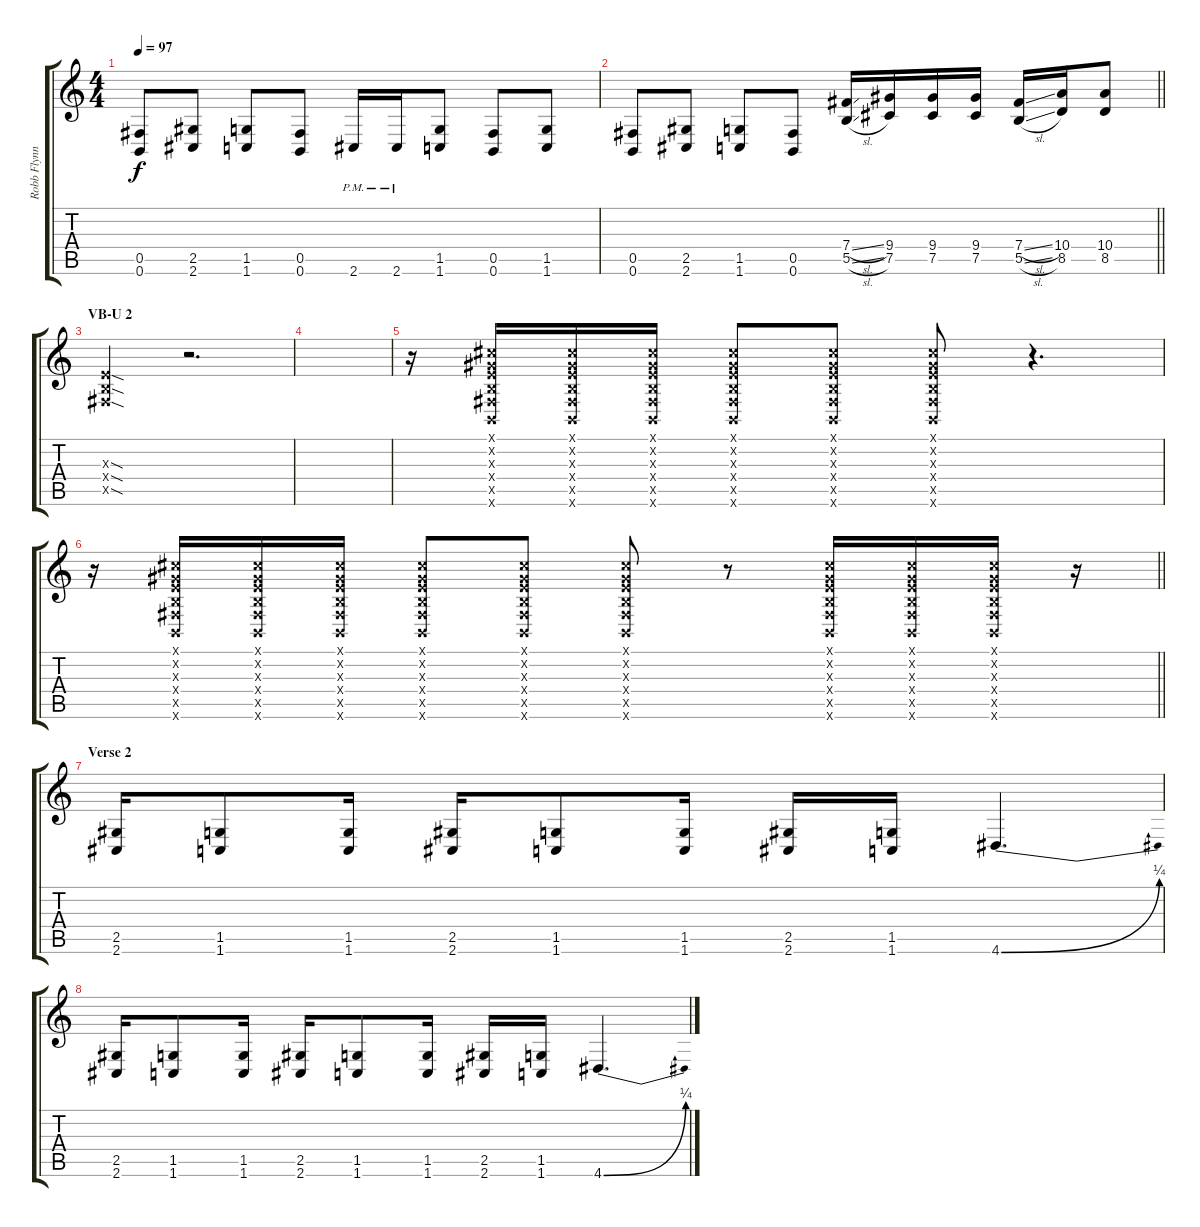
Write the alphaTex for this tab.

\track ("Robb Flynn" "Robb Flynn") {instrument distortionguitar}
\staff {score tabs}
\tuning (Db4 Ab3 E3 B2 Gb2 B1) {hide}
\ts (4 4)
\tempo 97
\clef g2
\ks c
(0.5 0.6).8{dy f} (2.5 2.6).8 (1.5 1.6).8 (0.5 0.6).8 2.6{pm}.16 2.6{pm}.16 (1.5 1.6).8 (0.5 0.6).8 (1.5 1.6).8 |
\barLineRight lightlight
(0.5 0.6).8 (2.5 2.6).8 (1.5 1.6).8 (0.5 0.6).8 (7.4{sl} 5.5{sl}).16 (9.4 7.5).16 (9.4 7.5).16 (9.4 7.5).16 (7.4{sl} 5.5{sl}).16 (10.4 8.5).16 (10.4 8.5).8 |
\section ("" "VB-U 2")
(0.3{sod x} 0.4{sod x} 0.5{sod x}).4 r.2{d} |
|
r.16 (0.1{x} 0.2{x} 0.3{x} 0.4{x} 0.5{x} 0.6{x}).16 (0.1{x} 0.2{x} 0.3{x} 0.4{x} 0.5{x} 0.6{x}).16 (0.1{x} 0.2{x} 0.3{x} 0.4{x} 0.5{x} 0.6{x}).16 (0.1{x} 0.2{x} 0.3{x} 0.4{x} 0.5{x} 0.6{x}).8 (0.1{x} 0.2{x} 0.3{x} 0.4{x} 0.5{x} 0.6{x}).8 (0.1{x} 0.2{x} 0.3{x} 0.4{x} 0.5{x} 0.6{x}).8 r.4{d} |
\barLineRight lightlight
r.16 (0.1{x} 0.2{x} 0.3{x} 0.4{x} 0.5{x} 0.6{x}).16 (0.1{x} 0.2{x} 0.3{x} 0.4{x} 0.5{x} 0.6{x}).16 (0.1{x} 0.2{x} 0.3{x} 0.4{x} 0.5{x} 0.6{x}).16 (0.1{x} 0.2{x} 0.3{x} 0.4{x} 0.5{x} 0.6{x}).8 (0.1{x} 0.2{x} 0.3{x} 0.4{x} 0.5{x} 0.6{x}).8 (0.1{x} 0.2{x} 0.3{x} 0.4{x} 0.5{x} 0.6{x}).8 r.8 (0.1{x} 0.2{x} 0.3{x} 0.4{x} 0.5{x} 0.6{x}).16 (0.1{x} 0.2{x} 0.3{x} 0.4{x} 0.5{x} 0.6{x}).16 (0.1{x} 0.2{x} 0.3{x} 0.4{x} 0.5{x} 0.6{x}).16 r.16 |
\section ("" "Verse 2")
(2.5 2.6).16 (1.5 1.6).8 (1.5 1.6).16 (2.5 2.6).16 (1.5 1.6).8 (1.5 1.6).16 (2.5 2.6).16 (1.5 1.6).16 4.6{be (bend 0 0 60 1)}.4{d} |
(2.5 2.6).16 (1.5 1.6).8 (1.5 1.6).16 (2.5 2.6).16 (1.5 1.6).8 (1.5 1.6).16 (2.5 2.6).16 (1.5 1.6).16 4.6{be (bend 0 0 60 1)}.4{d}
